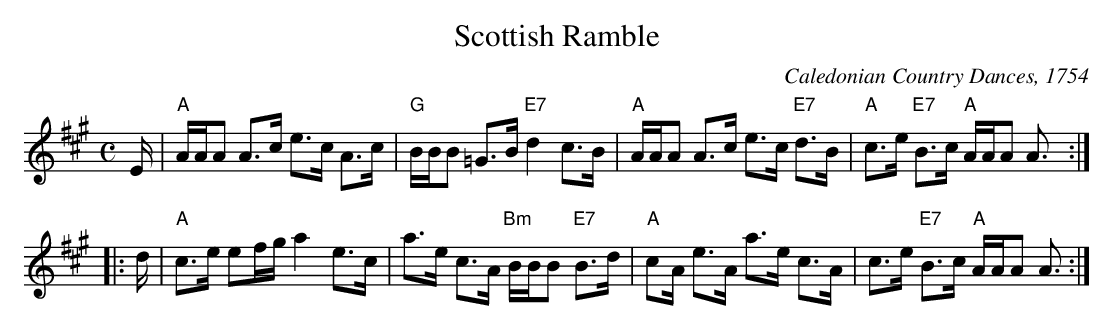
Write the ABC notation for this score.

X:1
T: Scottish Ramble
O: Caledonian Country Dances, 1754
M: C
L: 1/16
K: A
   E \
| "A"AAA2 A3c e3c A3c | "G"BBB2 =G3B "E7"d4 c3B \
| "A"AAA2 A3c e3c "E7"d3B | "A"c3e "E7"B3c "A"AAA2 A3 :|
|: d \
| "A"c3e e2fg a4 e3c | a3e c3A "Bm"BBB2 "E7"B3d \
| "A"c2A e3A a3e c3A | c3e "E7"B3c "A"AAA2 A3 :|
